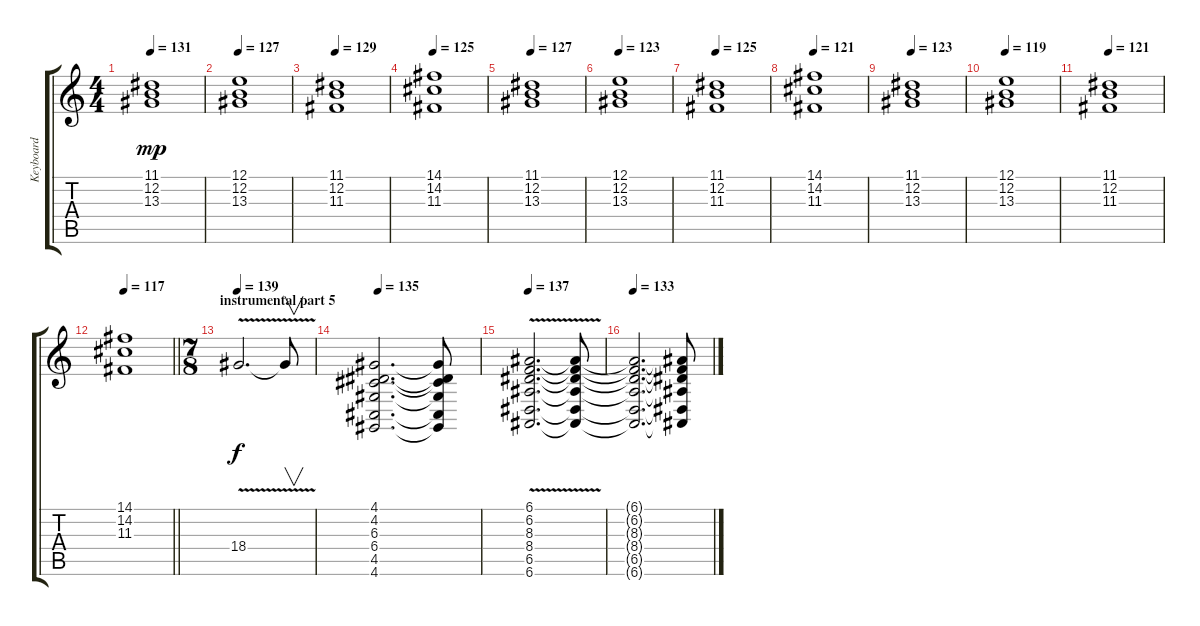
\track ("Keyboard" "Keyboard") {instrument drawbarorgan}
\staff {score tabs}
\tuning (E4 B3 G3 D3 A2 E2) {hide}
\ts (4 4)
\tempo 131
\clef g2
\ks c
(11.1 12.2 13.3).1{dy mp} |
\tempo 127
(12.1 12.2 13.3).1 |
\tempo 129
(11.1 12.2 11.3).1 |
\tempo 125
(14.1 14.2 11.3).1 |
\tempo 127
(11.1 12.2 13.3).1 |
\tempo 123
(12.1 12.2 13.3).1 |
\tempo 125
(11.1 12.2 11.3).1 |
\tempo 121
(14.1 14.2 11.3).1 |
\tempo 123
(11.1 12.2 13.3).1 |
\tempo 119
(12.1 12.2 13.3).1 |
\tempo 121
(11.1 12.2 11.3).1 |
\tempo 117
\barLineRight lightlight
(14.1 14.2 11.3).1 |
\ts (7 8)
\section ("" "instrumental part 5")
\tempo 139
18.4{v}.2{d dy f} 18.4{t}.8{v} |
\tempo 135
(4.1 4.2 6.3 6.4 4.5 4.6).2{d volume 6} (4.1{t} 4.2{t} 6.3{t} 6.4{t} 4.5{t} 4.6{t}).8 |
\tempo 137
(6.1{v} 6.2{v} 8.3{v} 8.4{v} 6.5{v} 6.6{v}).2{d} (6.1{t} 6.2{t} 8.3{t} 8.4{t} 6.5{t} 6.6{t}).8 |
\tempo 133
(6.1{t} 6.2{t} 8.3{t} 8.4{t} 6.5{t} 6.6{t}).2{d} (6.1{t} 6.2{t} 8.3{t} 8.4{t} 6.5{t} 6.6{t}).8
